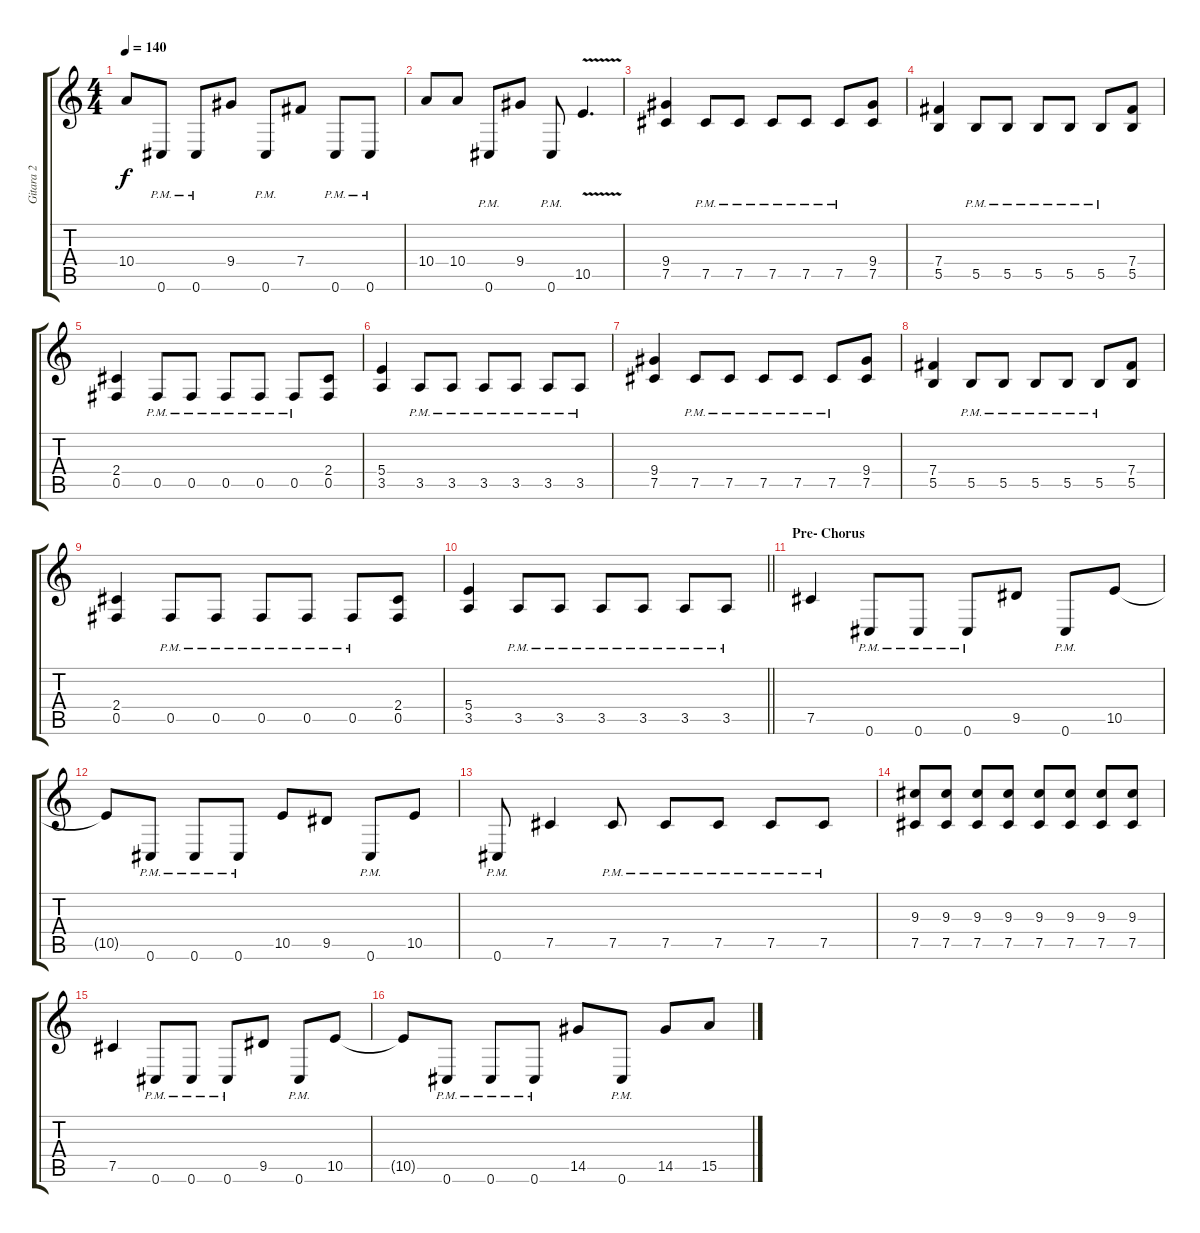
\track ("Gitara 2" "Gitara 2") {instrument distortionguitar}
\staff {score tabs}
\tuning (Db4 Ab3 E3 B2 Gb2 Db2) {hide}
\ts (4 4)
\tempo 140
\clef g2
\ks c
10.4.8{dy f} 0.6{pm}.8 0.6{pm}.8 9.4.8 0.6{pm}.8 7.4.8 0.6{pm}.8 0.6{pm}.8 |
10.4.8 10.4.8 0.6{pm}.8 9.4.8 0.6{pm}.8 10.5{v}.4{d} |
(9.4 7.5).4 7.5{pm}.8 7.5{pm}.8 7.5{pm}.8 7.5{pm}.8 7.5{pm}.8 (9.4 7.5).8 |
(7.4 5.5).4 5.5{pm}.8 5.5{pm}.8 5.5{pm}.8 5.5{pm}.8 5.5{pm}.8 (7.4 5.5).8 |
(2.4 0.5).4 0.5{pm}.8 0.5{pm}.8 0.5{pm}.8 0.5{pm}.8 0.5{pm}.8 (2.4 0.5).8 |
(5.4 3.5).4 3.5{pm}.8 3.5{pm}.8 3.5{pm}.8 3.5{pm}.8 3.5{pm}.8 3.5{pm}.8 |
(9.4 7.5).4 7.5{pm}.8 7.5{pm}.8 7.5{pm}.8 7.5{pm}.8 7.5{pm}.8 (9.4 7.5).8 |
(7.4 5.5).4 5.5{pm}.8 5.5{pm}.8 5.5{pm}.8 5.5{pm}.8 5.5{pm}.8 (7.4 5.5).8 |
(2.4 0.5).4 0.5{pm}.8 0.5{pm}.8 0.5{pm}.8 0.5{pm}.8 0.5{pm}.8 (2.4 0.5).8 |
\barLineRight lightlight
(5.4 3.5).4 3.5{pm}.8 3.5{pm}.8 3.5{pm}.8 3.5{pm}.8 3.5{pm}.8 3.5{pm}.8 |
\section ("" "Pre- Chorus")
7.5.4 0.6{pm}.8 0.6{pm}.8 0.6{pm}.8 9.5.8 0.6{pm}.8 10.5.8 |
10.5{t}.8 0.6{pm}.8 0.6{pm}.8 0.6{pm}.8 10.5.8 9.5.8 0.6{pm}.8 10.5.8 |
0.6{pm}.8 7.5.4 7.5{pm}.8 7.5{pm}.8 7.5{pm}.8 7.5{pm}.8 7.5{pm}.8 |
(9.3 7.5).8 (9.3 7.5).8 (9.3 7.5).8 (9.3 7.5).8 (9.3 7.5).8 (9.3 7.5).8 (9.3 7.5).8 (9.3 7.5).8 |
7.5.4 0.6{pm}.8 0.6{pm}.8 0.6{pm}.8 9.5.8 0.6{pm}.8 10.5.8 |
10.5{t}.8 0.6{pm}.8 0.6{pm}.8 0.6{pm}.8 14.5.8 0.6{pm}.8 14.5.8 15.5.8
